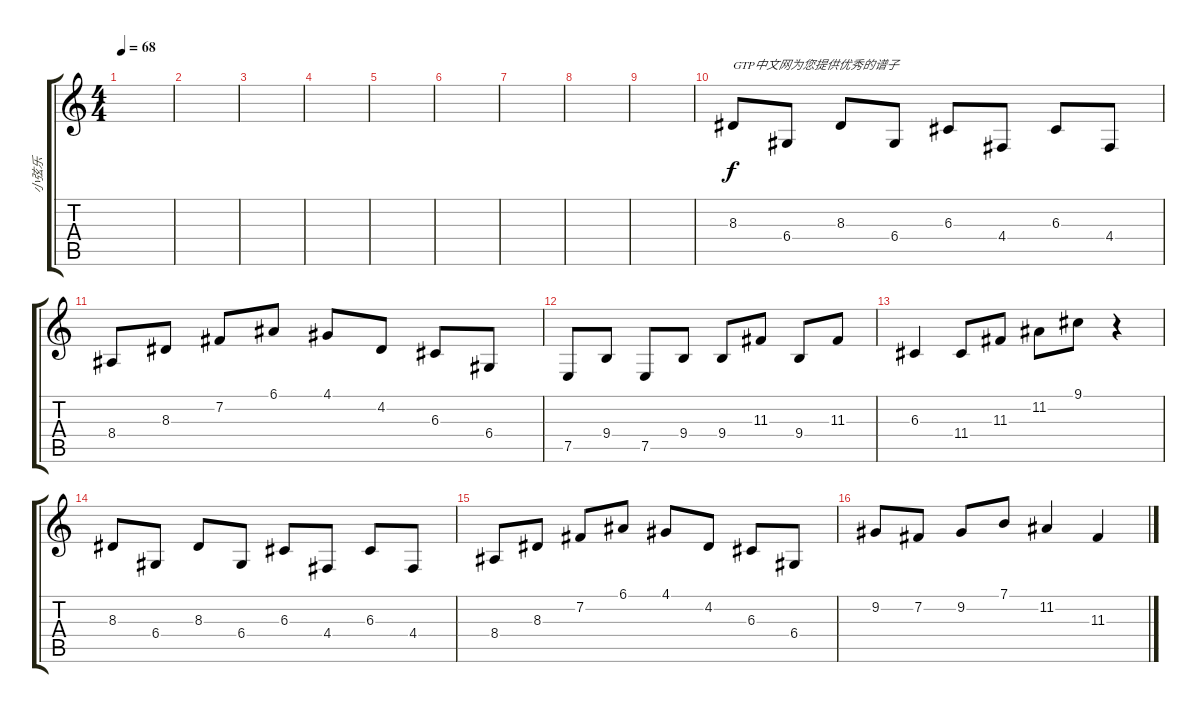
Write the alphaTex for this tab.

\track ("小弦乐" "小弦乐") {instrument stringensemble1}
\staff {score tabs}
\tuning (E4 B3 G3 D3 A2 E2) {hide}
\ts (4 4)
\tempo 68
\clef g2
\ks c
|
|
|
|
|
|
|
|
|
8.3.8{txt "GTP中文网为您提供优秀的谱子"} 6.4.8 8.3.8 6.4.8 6.3.8 4.4.8 6.3.8 4.4.8 |
8.4.8 8.3.8 7.2.8 6.1.8 4.1.8 4.2.8 6.3.8 6.4.8 |
7.5.8 9.4.8 7.5.8 9.4.8 9.4.8 11.3.8 9.4.8 11.3.8 |
6.3.4 11.4.8 11.3.8 11.2.8 9.1.8 r.4 |
8.3.8 6.4.8 8.3.8 6.4.8 6.3.8 4.4.8 6.3.8 4.4.8 |
8.4.8 8.3.8 7.2.8 6.1.8 4.1.8 4.2.8 6.3.8 6.4.8 |
9.2.8 7.2.8 9.2.8 7.1.8 11.2.4 11.3.4
